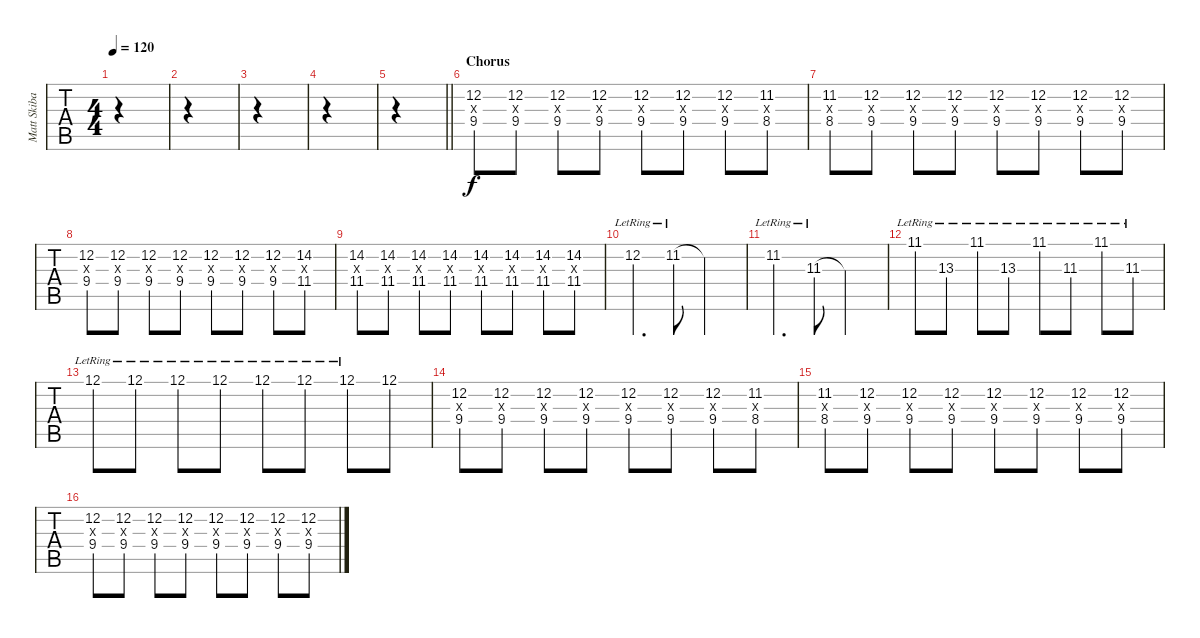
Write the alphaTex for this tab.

\track ("Matt Skiba - Guitar One" "Matt Skiba") {instrument distortionguitar}
\staff {tabs}
\tuning (E4 B3 G3 D3 A2 E2) {hide}
\ts (4 4)
\tempo 120
\clef g2
\ks b
|
|
|
|
\barLineRight lightlight
|
\section ("" "Chorus")
(12.2 9.3{x} 9.4).8{instrument distortionguitar} (12.2 9.3{x} 9.4).8 (12.2 9.3{x} 9.4).8 (12.2 9.3{x} 9.4).8 (12.2 9.3{x} 9.4).8 (12.2 9.3{x} 9.4).8 (12.2 9.3{x} 9.4).8 (11.2 8.3{x} 8.4).8 |
(11.2 8.3{x} 8.4).8 (12.2 9.3{x} 9.4).8 (12.2 9.3{x} 9.4).8 (12.2 9.3{x} 9.4).8 (12.2 9.3{x} 9.4).8 (12.2 9.3{x} 9.4).8 (12.2 9.3{x} 9.4).8 (12.2 9.3{x} 9.4).8 |
(12.2 9.3{x} 9.4).8 (12.2 9.3{x} 9.4).8 (12.2 9.3{x} 9.4).8 (12.2 9.3{x} 9.4).8 (12.2 9.3{x} 9.4).8 (12.2 9.3{x} 9.4).8 (12.2 9.3{x} 9.4).8 (14.2 11.3{x} 11.4).8 |
(14.2 11.3{x} 11.4).8 (14.2 11.3{x} 11.4).8 (14.2 11.3{x} 11.4).8 (14.2 11.3{x} 11.4).8 (14.2 11.3{x} 11.4).8 (14.2 11.3{x} 11.4).8 (14.2 11.3{x} 11.4).8 (14.2 11.3{x} 11.4).8 |
12.2{lr}.4{d} 11.2{lr}.8 11.2{t}.2 |
11.2{lr}.4{d} 11.3{lr}.8 11.3{t}.2 |
11.1{lr}.8 13.3{lr}.8 11.1{lr}.8 13.3{lr}.8 11.1{lr}.8 11.3{lr}.8 11.1{lr}.8 11.3{lr}.8 |
12.1{lr}.8 12.1{lr}.8 12.1{lr}.8 12.1{lr}.8 12.1{lr}.8 12.1{lr}.8 12.1{lr}.8 12.1.8 |
(12.2 9.3{x} 9.4).8 (12.2 9.3{x} 9.4).8 (12.2 9.3{x} 9.4).8 (12.2 9.3{x} 9.4).8 (12.2 9.3{x} 9.4).8 (12.2 9.3{x} 9.4).8 (12.2 9.3{x} 9.4).8 (11.2 8.3{x} 8.4).8 |
(11.2 8.3{x} 8.4).8 (12.2 9.3{x} 9.4).8 (12.2 9.3{x} 9.4).8 (12.2 9.3{x} 9.4).8 (12.2 9.3{x} 9.4).8 (12.2 9.3{x} 9.4).8 (12.2 9.3{x} 9.4).8 (12.2 9.3{x} 9.4).8 |
(12.2 9.3{x} 9.4).8 (12.2 9.3{x} 9.4).8 (12.2 9.3{x} 9.4).8 (12.2 9.3{x} 9.4).8 (12.2 9.3{x} 9.4).8 (12.2 9.3{x} 9.4).8 (12.2 9.3{x} 9.4).8 (12.2 9.3{x} 9.4).8
